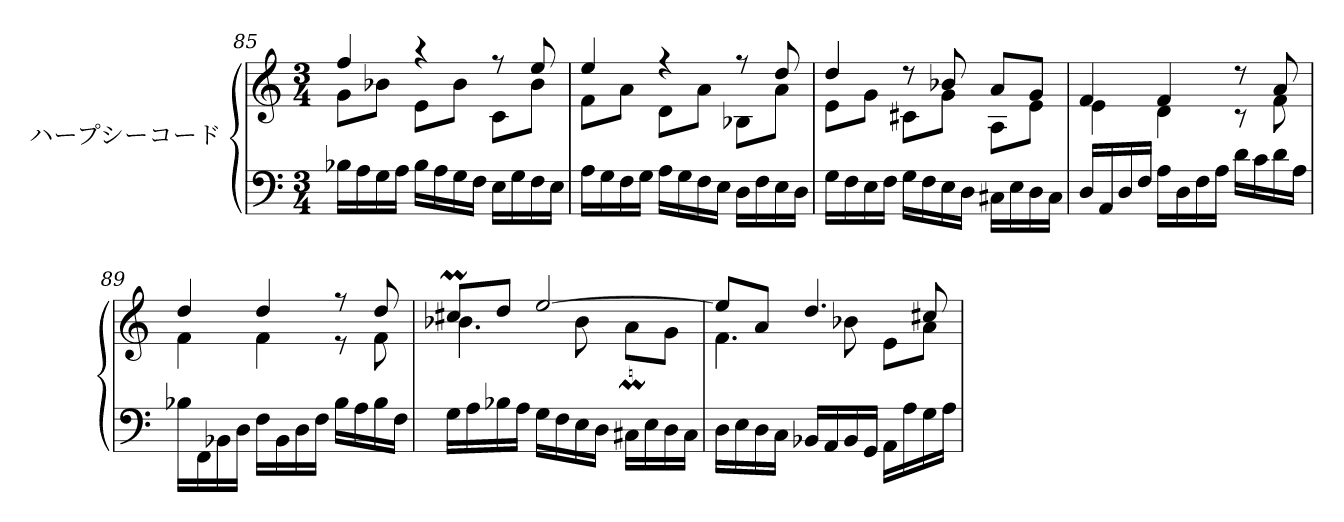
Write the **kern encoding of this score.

**kern	**kern
*part1	*part1
*staff2	*staff1
*I"ハープシーコード	*
!!LO:PB:g=z
*clefF4	*clefG2
*k[]	*k[]
*M3/4	*M3/4
=85	=85
*	*^
16B-X\LL	4ff/	8g\L
16A\	.	.
16G\	.	8b-X\J
16A\JJ	.	.
16B-\LL	4r	8e\L
16A\	.	.
16G\	.	8b-\J
16F\JJ	.	.
16E\LL	8r	8c\L
16G\	.	.
16F\	8ee/	8b-\J
16E\JJ	.	.
=86	=86	=86
16A\LL	4ee/	8f\L
16G\	.	.
16F\	.	8a\J
16G\JJ	.	.
16A\LL	4r	8d\L
16G\	.	.
16F\	.	8a\J
16E\JJ	.	.
16D\LL	8r	8B-X\L
16F\	.	.
16E\	8dd/	8a\J
16D\JJ	.	.
=87	=87	=87
16G\LL	4dd/	8e\L
16F\	.	.
16E\	.	8g\J
16F\JJ	.	.
16G\LL	8r	8c#X\L
16F\	.	.
16E\	8b-X/	8g\J
16D\JJ	.	.
16C#X\LL	8a/L	8A\L
16E\	.	.
16D\	8g/J	8e\J
16C#\JJ	.	.
=88	=88	=88
16D/LL	4f/	4e\
16AA/	.	.
16D/	.	.
16F/JJ	.	.
16A\LL	4f/	4d\
16D\	.	.
16F\	.	.
16A\JJ	.	.
16d\LL	8r	8r
16c\	.	.
16d\	8a/	8f\
16A\JJ	.	.
!!LO:LB:g=z	!!
=89	=89	=89
16B-X\LL	4dd/	4f\
16FF\	.	.
16BB-X\	.	.
16D\JJ	.	.
16F\LL	4dd/	4f\
16BB-\	.	.
16D\	.	.
16F\JJ	.	.
16B-\LL	8r	8r
16A\	.	.
16B-\	8dd/	8f\
16F\JJ	.	.
=90	=90	=90
16G\LL	8cc#Xm/L	4.b-X\
16A\	.	.
16B-X\	8dd/J	.
16A\JJ	.	.
16G\LL	[2ee/	.
16F\	.	.
16E\	.	8b-\
16D\JJ	.	.
16C#X\LL	.	8aM\L
16E\	.	.
16D\	.	8g\J
16C#\JJ	.	.
=91	=91	=91
16D\LL	8ee/L]	4.f\
16E\	.	.
16D\	8a/J	.
16C\JJ	.	.
16BB-X/LL	4.dd/	.
16AA/	.	.
16BB-/	.	8b-X\
16GG/JJ	.	.
16AA\LL	.	8e\L
16A\	.	.
16G\	8cc#X/	8a\J
16A\JJ	.	.
*	*v	*v
=	=
*-	*-
